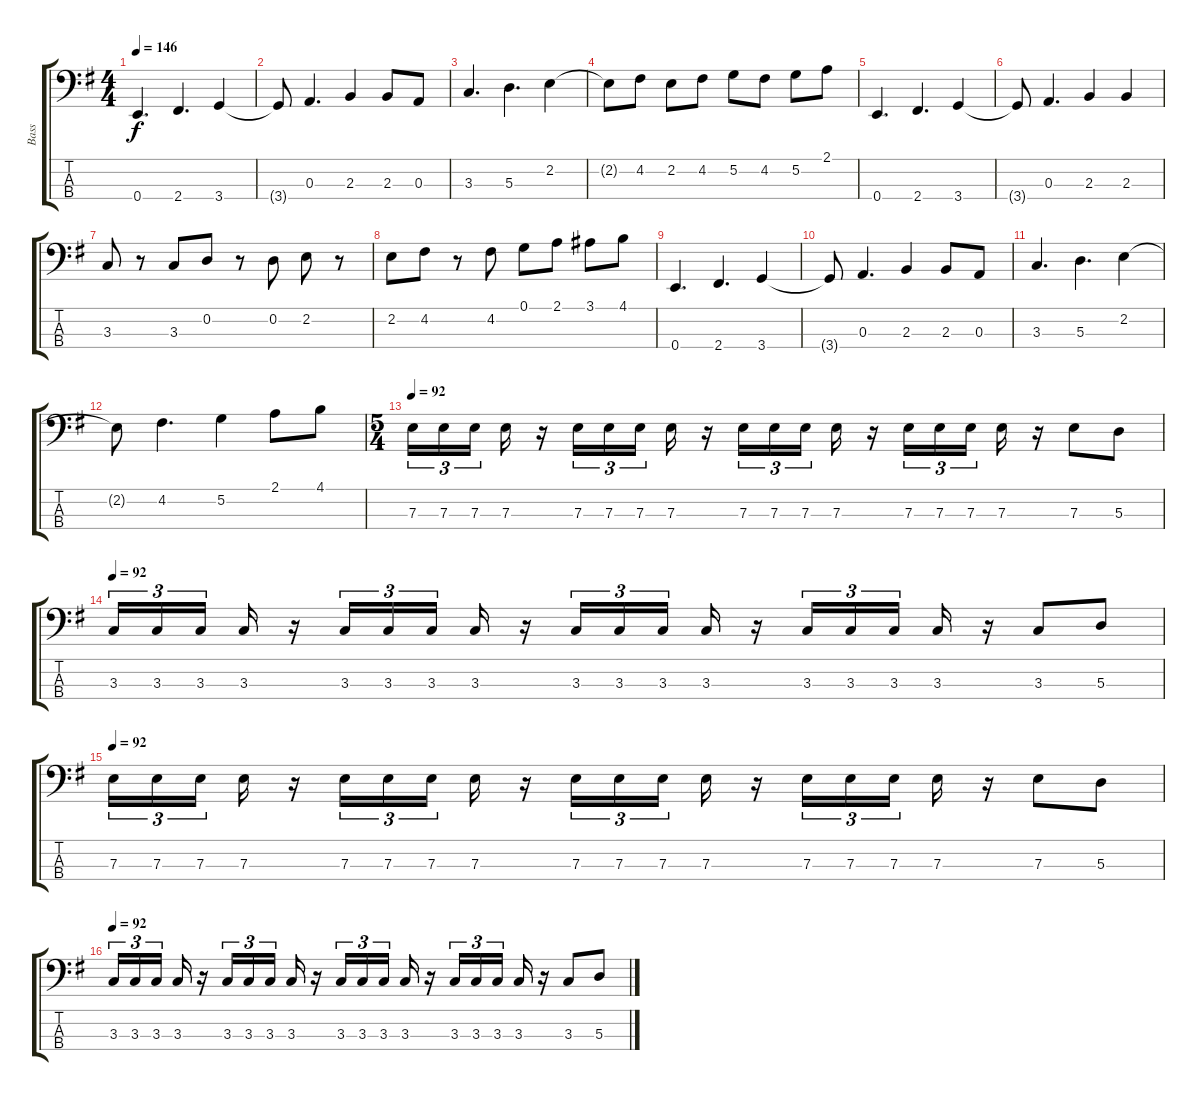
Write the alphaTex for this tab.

\track ("Bass" "Bass") {instrument electricbassfinger}
\staff {score tabs}
\tuning (G2 D2 A1 E1) {hide}
\ts (4 4)
\tempo 146
\clef f4
\ks g
0.4.4{d dy f} 2.4.4{d} 3.4.4 |
3.4{t}.8 0.3.4{d} 2.3.4 2.3.8 0.3.8 |
3.3.4{d} 5.3.4{d} 2.2.4 |
2.2{t}.8 4.2.8 2.2.8 4.2.8 5.2.8 4.2.8 5.2.8 2.1.8 |
0.4.4{d} 2.4.4{d} 3.4.4 |
3.4{t}.8 0.3.4{d} 2.3.4 2.3.4 |
3.3.8 r.8 3.3.8 0.2.8 r.8 0.2.8 2.2.8 r.8 |
2.2.8 4.2.8 r.8 4.2.8 0.1.8 2.1.8 3.1.8 4.1.8 |
0.4.4{d} 2.4.4{d} 3.4.4 |
3.4{t}.8 0.3.4{d} 2.3.4 2.3.8 0.3.8 |
3.3.4{d} 5.3.4{d} 2.2.4 |
2.2{t}.8 4.2.4{d} 5.2.4 2.1.8 4.1.8 |
\ts (5 4)
\tempo 92
7.3.16{tu (3 2)} 7.3.16{tu (3 2)} 7.3.16{tu (3 2) beam splitsecondary} 7.3.16 r.16 7.3.16{tu (3 2)} 7.3.16{tu (3 2)} 7.3.16{tu (3 2) beam splitsecondary} 7.3.16 r.16 7.3.16{tu (3 2)} 7.3.16{tu (3 2)} 7.3.16{tu (3 2) beam splitsecondary} 7.3.16 r.16 7.3.16{tu (3 2)} 7.3.16{tu (3 2)} 7.3.16{tu (3 2) beam splitsecondary} 7.3.16 r.16 7.3.8 5.3.8 |
\tempo 92
3.3.16{tu (3 2)} 3.3.16{tu (3 2)} 3.3.16{tu (3 2) beam splitsecondary} 3.3.16 r.16 3.3.16{tu (3 2)} 3.3.16{tu (3 2)} 3.3.16{tu (3 2) beam splitsecondary} 3.3.16 r.16 3.3.16{tu (3 2)} 3.3.16{tu (3 2)} 3.3.16{tu (3 2) beam splitsecondary} 3.3.16 r.16 3.3.16{tu (3 2)} 3.3.16{tu (3 2)} 3.3.16{tu (3 2) beam splitsecondary} 3.3.16 r.16 3.3.8 5.3.8 |
\tempo 92
7.3.16{tu (3 2)} 7.3.16{tu (3 2)} 7.3.16{tu (3 2) beam splitsecondary} 7.3.16 r.16 7.3.16{tu (3 2)} 7.3.16{tu (3 2)} 7.3.16{tu (3 2) beam splitsecondary} 7.3.16 r.16 7.3.16{tu (3 2)} 7.3.16{tu (3 2)} 7.3.16{tu (3 2) beam splitsecondary} 7.3.16 r.16 7.3.16{tu (3 2)} 7.3.16{tu (3 2)} 7.3.16{tu (3 2) beam splitsecondary} 7.3.16 r.16 7.3.8 5.3.8 |
\tempo 92
3.3.16{tu (3 2)} 3.3.16{tu (3 2)} 3.3.16{tu (3 2) beam splitsecondary} 3.3.16 r.16 3.3.16{tu (3 2)} 3.3.16{tu (3 2)} 3.3.16{tu (3 2) beam splitsecondary} 3.3.16 r.16 3.3.16{tu (3 2)} 3.3.16{tu (3 2)} 3.3.16{tu (3 2) beam splitsecondary} 3.3.16 r.16 3.3.16{tu (3 2)} 3.3.16{tu (3 2)} 3.3.16{tu (3 2) beam splitsecondary} 3.3.16 r.16 3.3.8 5.3.8
